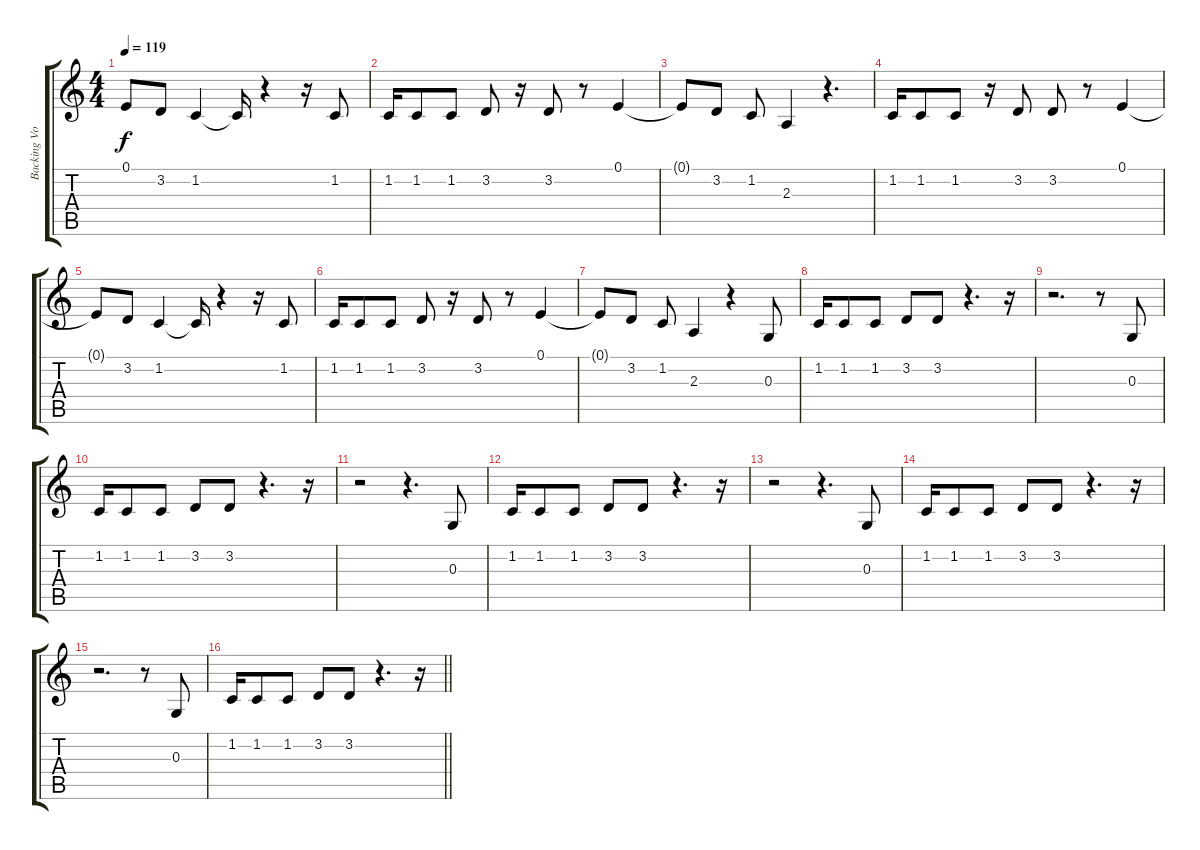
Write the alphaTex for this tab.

\track ("Backing Vocals" "Backing Vo") {instrument choiraahs}
\staff {score tabs}
\tuning (E4 B3 G3 D3 A2 E2) {hide}
\ts (4 4)
\tempo 119
\clef g2
\ks c
0.1{t}.8{dy f} 3.2.8 1.2.4 1.2{t}.16 r.4 r.16 1.2.8 |
1.2.16 1.2.8 1.2.8 3.2.8 r.16 3.2.8 r.8 0.1.4 |
0.1{t}.8 3.2.8 1.2.8 2.3.4 r.4{d} |
1.2.16 1.2.8 1.2.8 r.16 3.2.8 3.2.8 r.8 0.1.4 |
0.1{t}.8 3.2.8 1.2.4 1.2{t}.16 r.4 r.16 1.2.8 |
1.2.16 1.2.8 1.2.8 3.2.8 r.16 3.2.8 r.8 0.1.4 |
0.1{t}.8 3.2.8 1.2.8 2.3.4 r.4 0.3.8 |
1.2.16 1.2.8 1.2.8 3.2.8 3.2.8 r.4{d} r.16 |
r.2{d} r.8 0.3.8 |
1.2.16 1.2.8 1.2.8 3.2.8 3.2.8 r.4{d} r.16 |
r.2 r.4{d} 0.3.8 |
1.2.16 1.2.8 1.2.8 3.2.8 3.2.8 r.4{d} r.16 |
r.2 r.4{d} 0.3.8 |
1.2.16 1.2.8 1.2.8 3.2.8 3.2.8 r.4{d} r.16 |
r.2{d} r.8 0.3.8 |
\barLineRight lightlight
1.2.16 1.2.8 1.2.8 3.2.8 3.2.8 r.4{d} r.16
